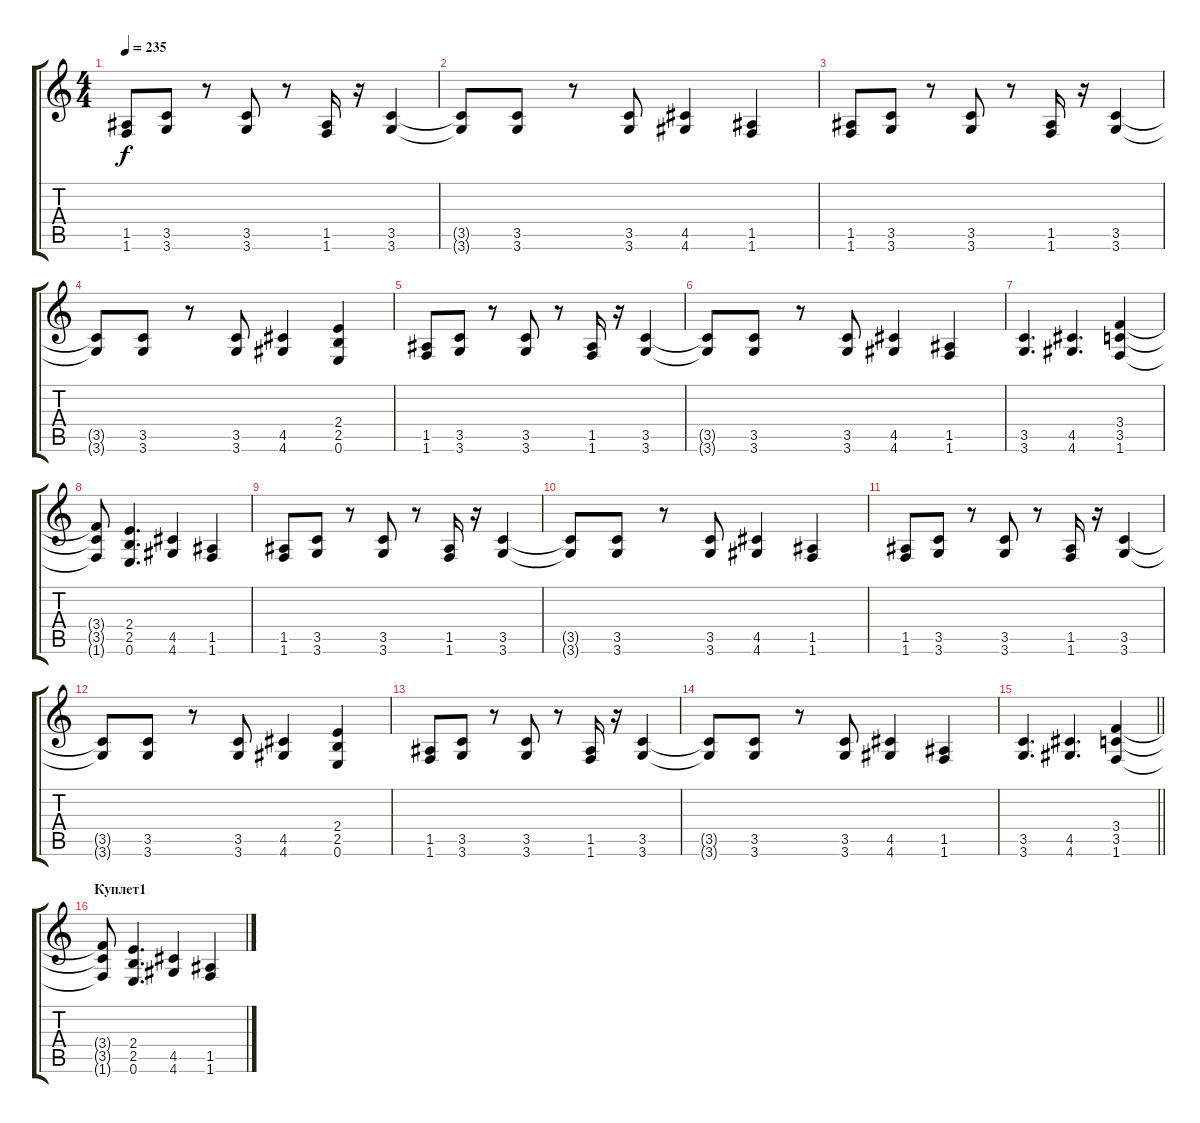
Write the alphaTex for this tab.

\track "" {instrument overdrivenguitar}
\staff {score tabs}
\tuning (E4 B3 G3 D3 A2 E2) {hide}
\ts (4 4)
\tempo 235
\clef g2
\ks c
(1.5 1.6).8{dy f} (3.5 3.6).8 r.8 (3.5 3.6).8 r.8 (1.5 1.6).16 r.16 (3.5 3.6).4 |
(3.5{t} 3.6{t}).8 (3.5 3.6).8 r.8 (3.5 3.6).8 (4.5 4.6).4 (1.5 1.6).4 |
(1.5 1.6).8 (3.5 3.6).8 r.8 (3.5 3.6).8 r.8 (1.5 1.6).16 r.16 (3.5 3.6).4 |
(3.5{t} 3.6{t}).8 (3.5 3.6).8 r.8 (3.5 3.6).8 (4.5 4.6).4 (2.4 2.5 0.6).4 |
(1.5 1.6).8 (3.5 3.6).8 r.8 (3.5 3.6).8 r.8 (1.5 1.6).16 r.16 (3.5 3.6).4 |
(3.5{t} 3.6{t}).8 (3.5 3.6).8 r.8 (3.5 3.6).8 (4.5 4.6).4 (1.5 1.6).4 |
(3.5 3.6).4{d} (4.5 4.6).4{d} (3.4 3.5 1.6).4 |
(3.4{t} 3.5{t} 1.6{t}).8 (2.4 2.5 0.6).4{d} (4.5 4.6).4 (1.5 1.6).4 |
(1.5 1.6).8 (3.5 3.6).8 r.8 (3.5 3.6).8 r.8 (1.5 1.6).16 r.16 (3.5 3.6).4 |
(3.5{t} 3.6{t}).8 (3.5 3.6).8 r.8 (3.5 3.6).8 (4.5 4.6).4 (1.5 1.6).4 |
(1.5 1.6).8 (3.5 3.6).8 r.8 (3.5 3.6).8 r.8 (1.5 1.6).16 r.16 (3.5 3.6).4 |
(3.5{t} 3.6{t}).8 (3.5 3.6).8 r.8 (3.5 3.6).8 (4.5 4.6).4 (2.4 2.5 0.6).4 |
(1.5 1.6).8 (3.5 3.6).8 r.8 (3.5 3.6).8 r.8 (1.5 1.6).16 r.16 (3.5 3.6).4 |
(3.5{t} 3.6{t}).8 (3.5 3.6).8 r.8 (3.5 3.6).8 (4.5 4.6).4 (1.5 1.6).4 |
\barLineRight lightlight
(3.5 3.6).4{d} (4.5 4.6).4{d} (3.4 3.5 1.6).4 |
\section ("" "Куплет1")
(3.4{t} 3.5{t} 1.6{t}).8 (2.4 2.5 0.6).4{d} (4.5 4.6).4 (1.5 1.6).4
